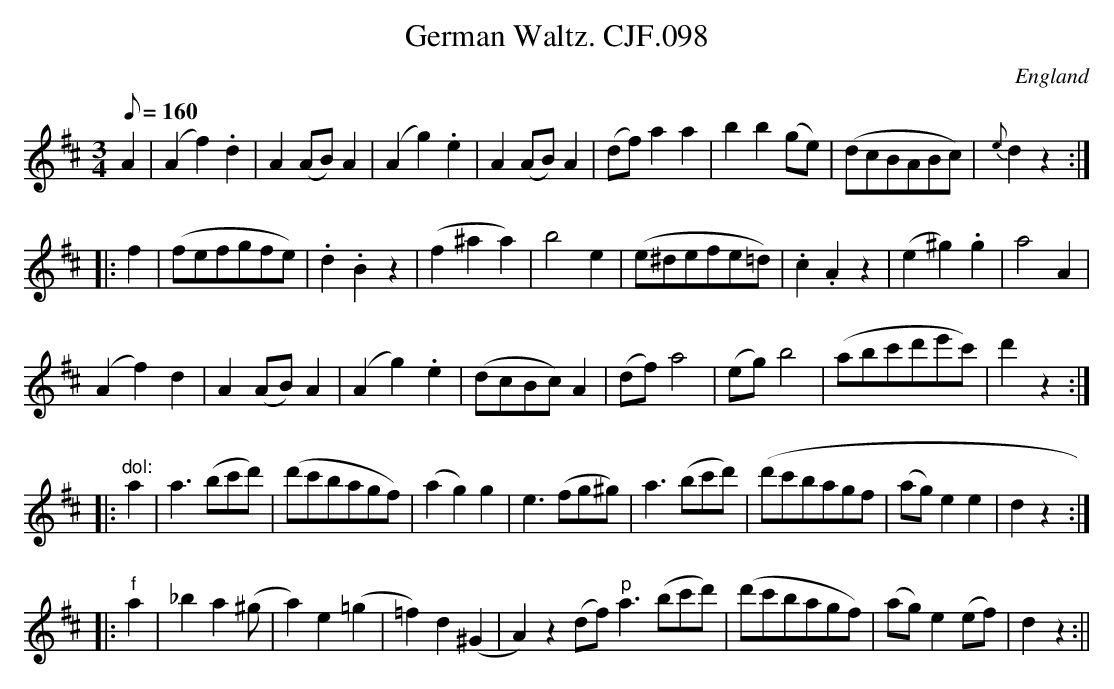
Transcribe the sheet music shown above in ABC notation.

X:1
T:German Waltz. CJF.098
M:3/4
L:1/8
Q:160
O:England
K:D
A2|(A2f2).d2|A2(AB)A2|(A2g2).e2|A2(AB)A2|\
(df)a2a2|b2b2(ge)|(dcBABc)|{e}d2z2:|:!f2|(fefgfe)|
.d2.B2z2|(f2^a2a2)|b4e2|(e^defe=d)|.c2.A2z2|(e2^g2).g2|\
a4A2|!(A2f2)d2|A2(AB)A2|(A2g2).e2|(dcBc)A2|(df)a4|
(eg)b4|(abc'd'e'c')|d'2z2:|:!"dol:"a2|a3(bc'd')|(d'c'bagf)|\
(a2g2)g2|e3(fg^g)|a3(bc'd')|(d'c'bagf|(ag)e2e2|d2z2:|:!
"f"a2|_b2a2(^g|a2)e2(=g2|=f2)d2(^G2|\
A2)z2(df)"p"a3(bc'd')|(d'c'bagf)|(ag)e2(ef)|d2z2:||
